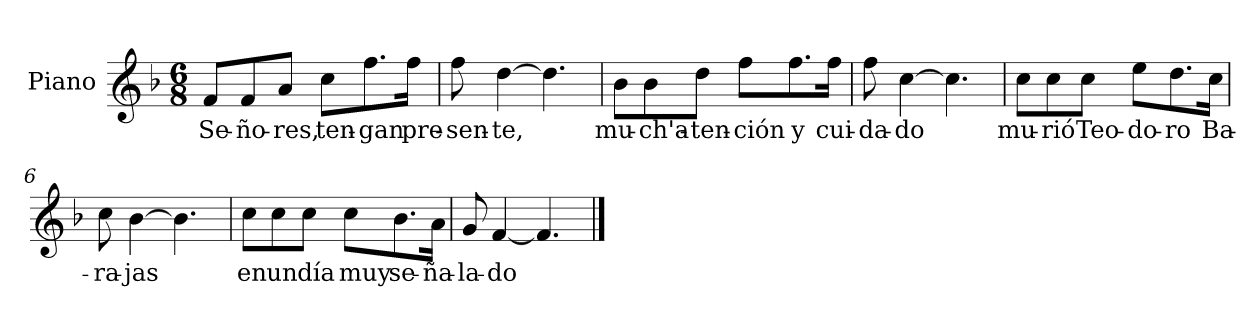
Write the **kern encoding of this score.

**kern	**text
*part1	*part1
*staff1	*staff1
*I"Piano	*
*I'Pno.	*
*clefG2	*
*k[b-]	*
*F:	*
*M6/8	*
=1	=1
8f/L	Se-
8f/	-ño-
8a/J	-res,
8cc\L	ten-
8.ff\	-gan
16ff\Jk	pre-
=2	=2
8ff\	-sen-
[4dd\	-te,
4.dd\]	.
=3	=3
8b-\L	mu-
8b-\	-ch'a-
8dd\J	-ten-
8ff\L	-ción
8.ff\	y
16ff\Jk	cui-
=4	=4
8ff\	-da-
[4cc\	-do
4.cc\]	.
=5	=5
8cc\L	mu-
8cc\	-rió
8cc\J	Teo-
8ee\L	-do-
8.dd\	-ro
16cc\Jk	Ba-
=6	=6
8cc\	-ra-
[4b-\	-jas
4.b-\]	.
=7	=7
8cc\L	en
8cc\	un
8cc\J	día
8cc\L	muy
8.b-\	se-
16a\Jk	-ña-
=8	=8
8g/	-la-
[4f/	-do
4.f/]	.
==	==
*-	*-
